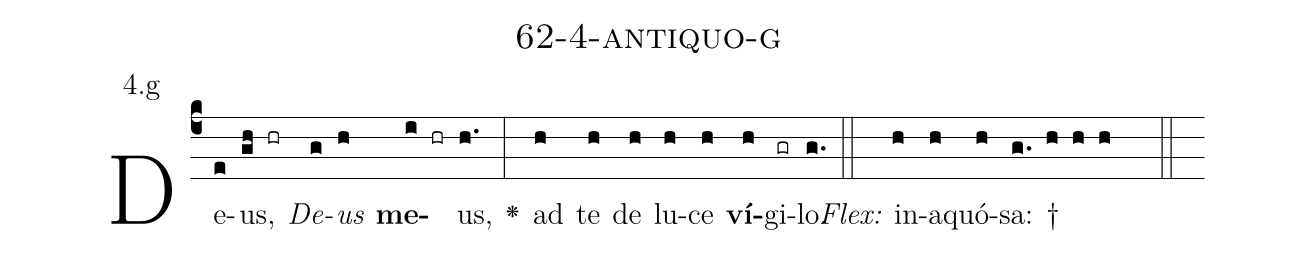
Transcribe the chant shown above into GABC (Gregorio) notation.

name: 62-4-antiquo-g;
annotation: 4.g;
%%
(c4)De(e)us,(gh hr) <i>De</i>(g)<i>us</i>(h) <b>me</b>(i hr)us,(h.) <v>\greheightstar</v>(:) ad(h) te(h) de(h) lu(h)ce(h) <b>ví</b>(h)gi(gr)lo.(g.) (::)
<i>Flex:</i>()  in(h)a(h)quó(h)sa: †(g. h h h  ::)

%E(h) u(h) o(h) u(h) a(h) e.(g.) (::)
